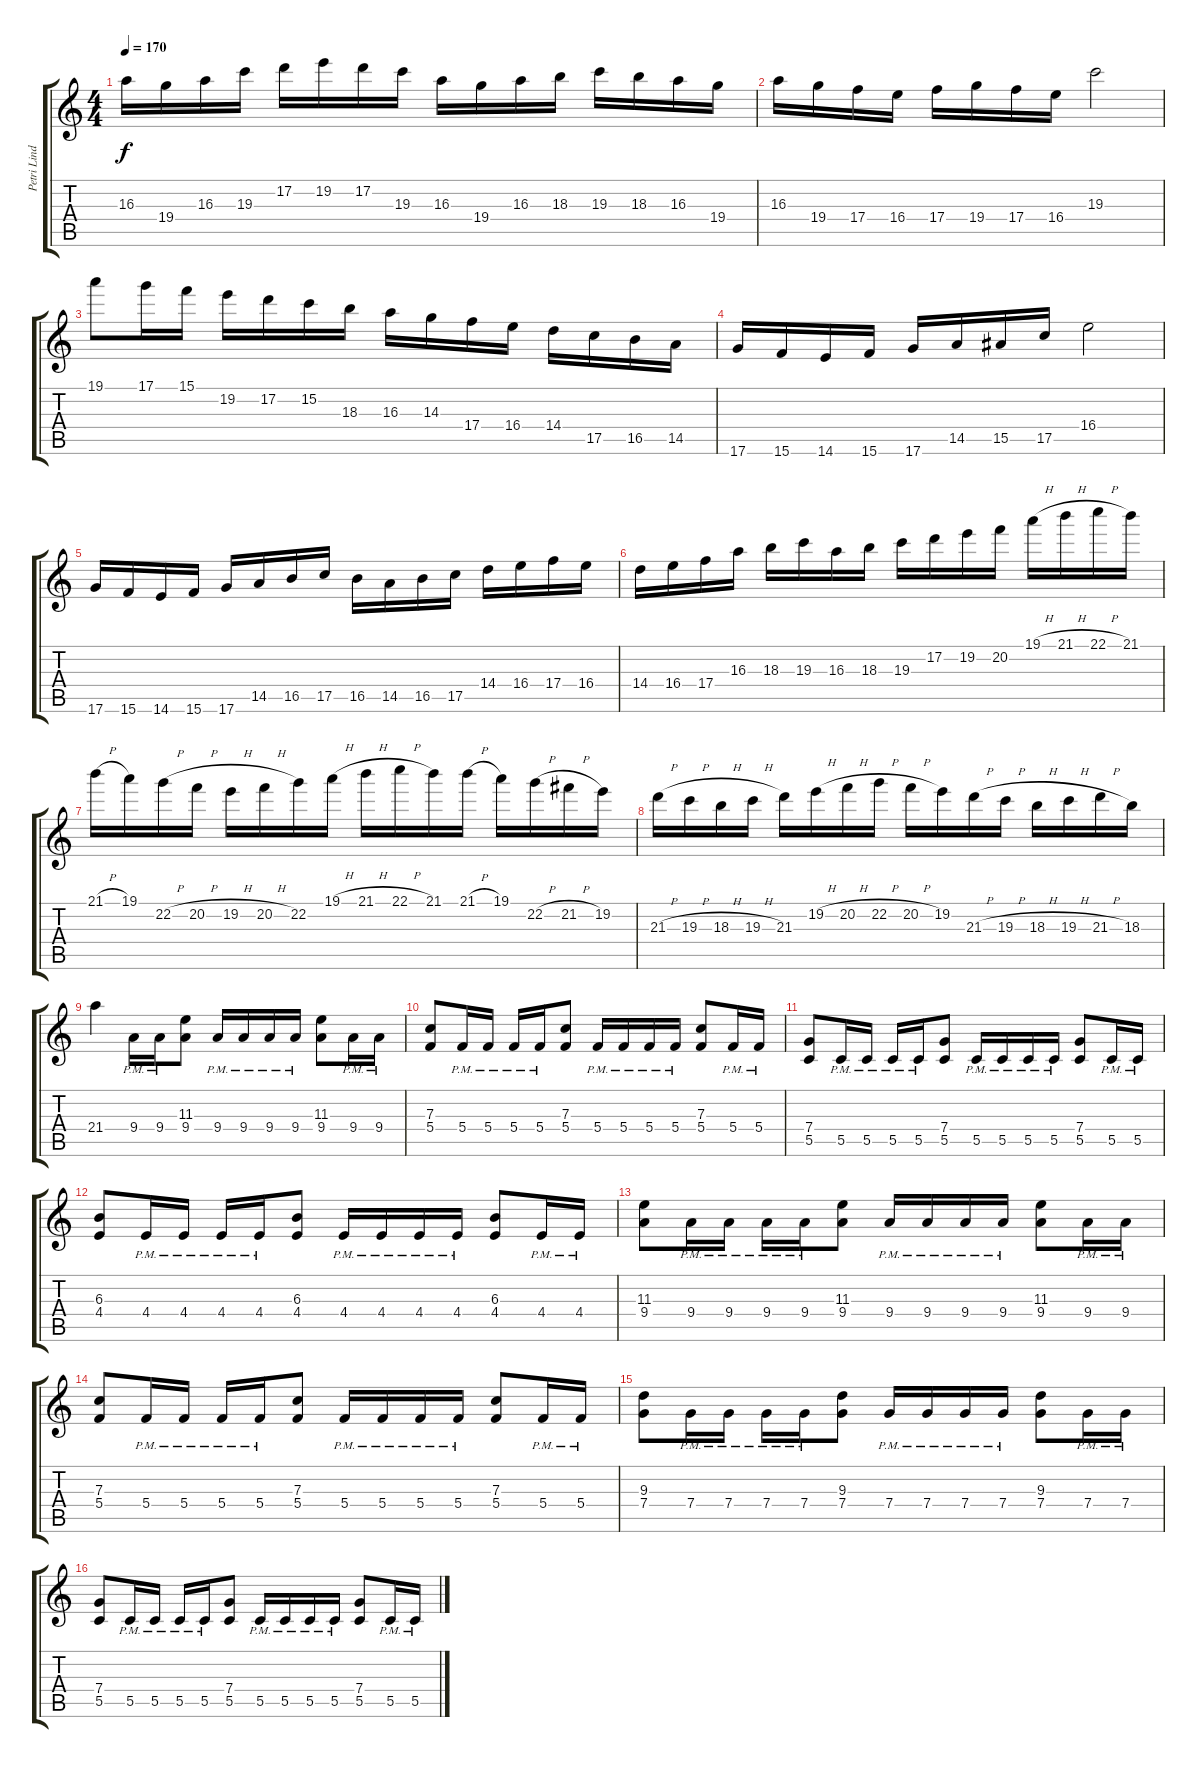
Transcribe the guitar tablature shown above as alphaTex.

\track ("Petri Lindroos" "Petri Lind") {instrument distortionguitar}
\staff {score tabs}
\tuning (D4 A3 F3 C3 G2 D2) {hide}
\ts (4 4)
\tempo 170
\clef g2
\ks c
16.3.16{dy f} 19.4.16 16.3.16 19.3.16 17.2.16 19.2.16 17.2.16 19.3.16 16.3.16 19.4.16 16.3.16 18.3.16 19.3.16 18.3.16 16.3.16 19.4.16 |
16.3.16 19.4.16 17.4.16 16.4.16 17.4.16 19.4.16 17.4.16 16.4.16 19.3.2 |
19.1.8 17.1.16 15.1.16 19.2.16 17.2.16 15.2.16 18.3.16 16.3.16 14.3.16 17.4.16 16.4.16 14.4.16 17.5.16 16.5.16 14.5.16 |
17.6.16 15.6.16 14.6.16 15.6.16 17.6.16 14.5.16 15.5.16 17.5.16 16.4.2 |
17.6.16 15.6.16 14.6.16 15.6.16 17.6.16 14.5.16 16.5.16 17.5.16 16.5.16 14.5.16 16.5.16 17.5.16 14.4.16 16.4.16 17.4.16 16.4.16 |
14.4.16 16.4.16 17.4.16 16.3.16 18.3.16 19.3.16 16.3.16 18.3.16 19.3.16 17.2.16 19.2.16 20.2.16 19.1{h}.16 21.1{h}.16 22.1{h}.16 21.1.16 |
21.1{h}.16 19.1.16 22.2{h}.16 20.2{h}.16 19.2{h}.16 20.2{h}.16 22.2.16 19.1{h}.16 21.1{h}.16 22.1{h}.16 21.1.16 21.1{h}.16 19.1.16 22.2{h}.16 21.2{h}.16 19.2.16 |
21.3{h}.16 19.3{h}.16 18.3{h}.16 19.3{h}.16 21.3.16 19.2{h}.16 20.2{h}.16 22.2{h}.16 20.2{h}.16 19.2.16 21.3{h}.16 19.3{h}.16 18.3{h}.16 19.3{h}.16 21.3{h}.16 18.3.16 |
21.4.4 9.4{pm}.16 9.4{pm}.16 (11.3 9.4).8 9.4{pm}.16 9.4{pm}.16 9.4{pm}.16 9.4{pm}.16 (11.3 9.4).8 9.4{pm}.16 9.4{pm}.16 |
(7.3 5.4).8 5.4{pm}.16 5.4{pm}.16 5.4{pm}.16 5.4{pm}.16 (7.3 5.4).8 5.4{pm}.16 5.4{pm}.16 5.4{pm}.16 5.4{pm}.16 (7.3 5.4).8 5.4{pm}.16 5.4{pm}.16 |
(7.4 5.5).8 5.5{pm}.16 5.5{pm}.16 5.5{pm}.16 5.5{pm}.16 (7.4 5.5).8 5.5{pm}.16 5.5{pm}.16 5.5{pm}.16 5.5{pm}.16 (7.4 5.5).8 5.5{pm}.16 5.5{pm}.16 |
(6.3 4.4).8 4.4{pm}.16 4.4{pm}.16 4.4{pm}.16 4.4{pm}.16 (6.3 4.4).8 4.4{pm}.16 4.4{pm}.16 4.4{pm}.16 4.4{pm}.16 (6.3 4.4).8 4.4{pm}.16 4.4{pm}.16 |
(11.3 9.4).8 9.4{pm}.16 9.4{pm}.16 9.4{pm}.16 9.4{pm}.16 (11.3 9.4).8 9.4{pm}.16 9.4{pm}.16 9.4{pm}.16 9.4{pm}.16 (11.3 9.4).8 9.4{pm}.16 9.4{pm}.16 |
(7.3 5.4).8 5.4{pm}.16 5.4{pm}.16 5.4{pm}.16 5.4{pm}.16 (7.3 5.4).8 5.4{pm}.16 5.4{pm}.16 5.4{pm}.16 5.4{pm}.16 (7.3 5.4).8 5.4{pm}.16 5.4{pm}.16 |
(9.3 7.4).8 7.4{pm}.16 7.4{pm}.16 7.4{pm}.16 7.4{pm}.16 (9.3 7.4).8 7.4{pm}.16 7.4{pm}.16 7.4{pm}.16 7.4{pm}.16 (9.3 7.4).8 7.4{pm}.16 7.4{pm}.16 |
(7.4 5.5).8 5.5{pm}.16 5.5{pm}.16 5.5{pm}.16 5.5{pm}.16 (7.4 5.5).8 5.5{pm}.16 5.5{pm}.16 5.5{pm}.16 5.5{pm}.16 (7.4 5.5).8 5.5{pm}.16 5.5{pm}.16
